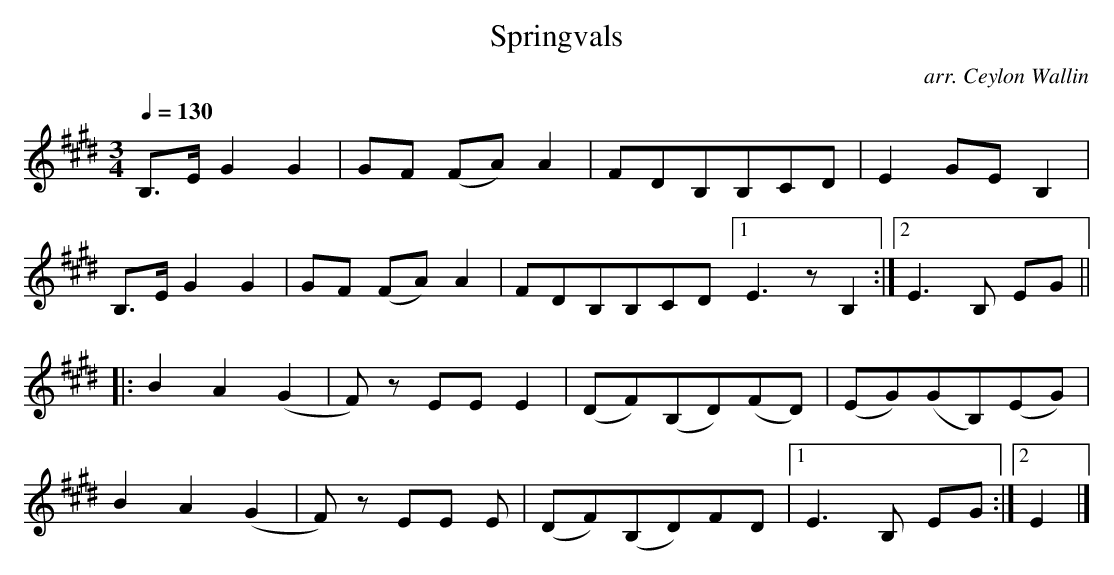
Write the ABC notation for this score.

X:1
T:Springvals
C:arr. Ceylon Wallin
M:3/4
L:1/8
Q:1/4=130
K:Emaj
B,>E G2 G2 | GF (FA) A2 | FDB,B,CD | E2 GE B,2 |
B,>E G2 G2 | GF (FA) A2 | FDB,B,CD  [1 E3 z B,2 :|  [2 E3 B, EG ||
|: B2 A2 (G2|F) z EE E2 | (DF)(B,D)(FD) | (EG)(GB,)(EG) |
B2 A2 (G2|F) z EE E | (DF)(B,D)FD |  [1 E3 B, EG :|  [2 E2 |]
